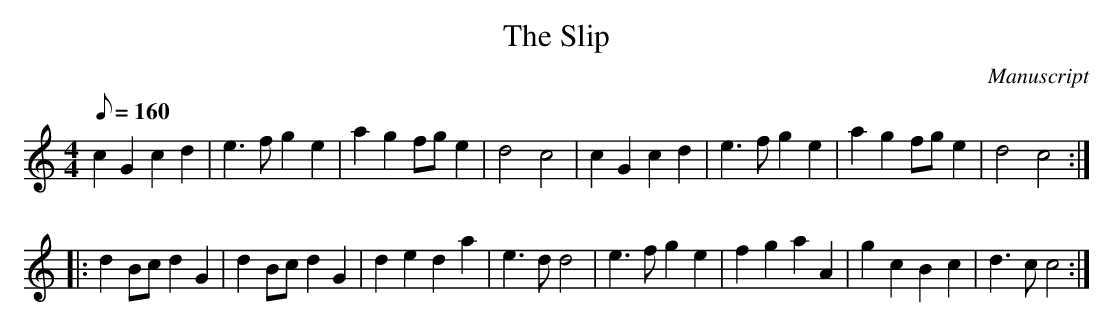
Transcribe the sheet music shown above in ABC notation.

X:1
T: The Slip
M:4/4
L:1/8
Q:160
O:Manuscript
K:C
c2 G2 c2 d2|e3 f g2 e2|a2 g2 fg e2|d4 c4|c2 G2 c2 d2|e3 f g2 e2|a2 g2 fg e2|d4 c4:|
|: d2 Bc d2 G2|d2 Bc d2 G2|d2 e2 d2 a2|e3 d d4|e3 f g2 e2|f2 g2 a2 A2| g2 c2 B2 c2|d3 c c4:|
